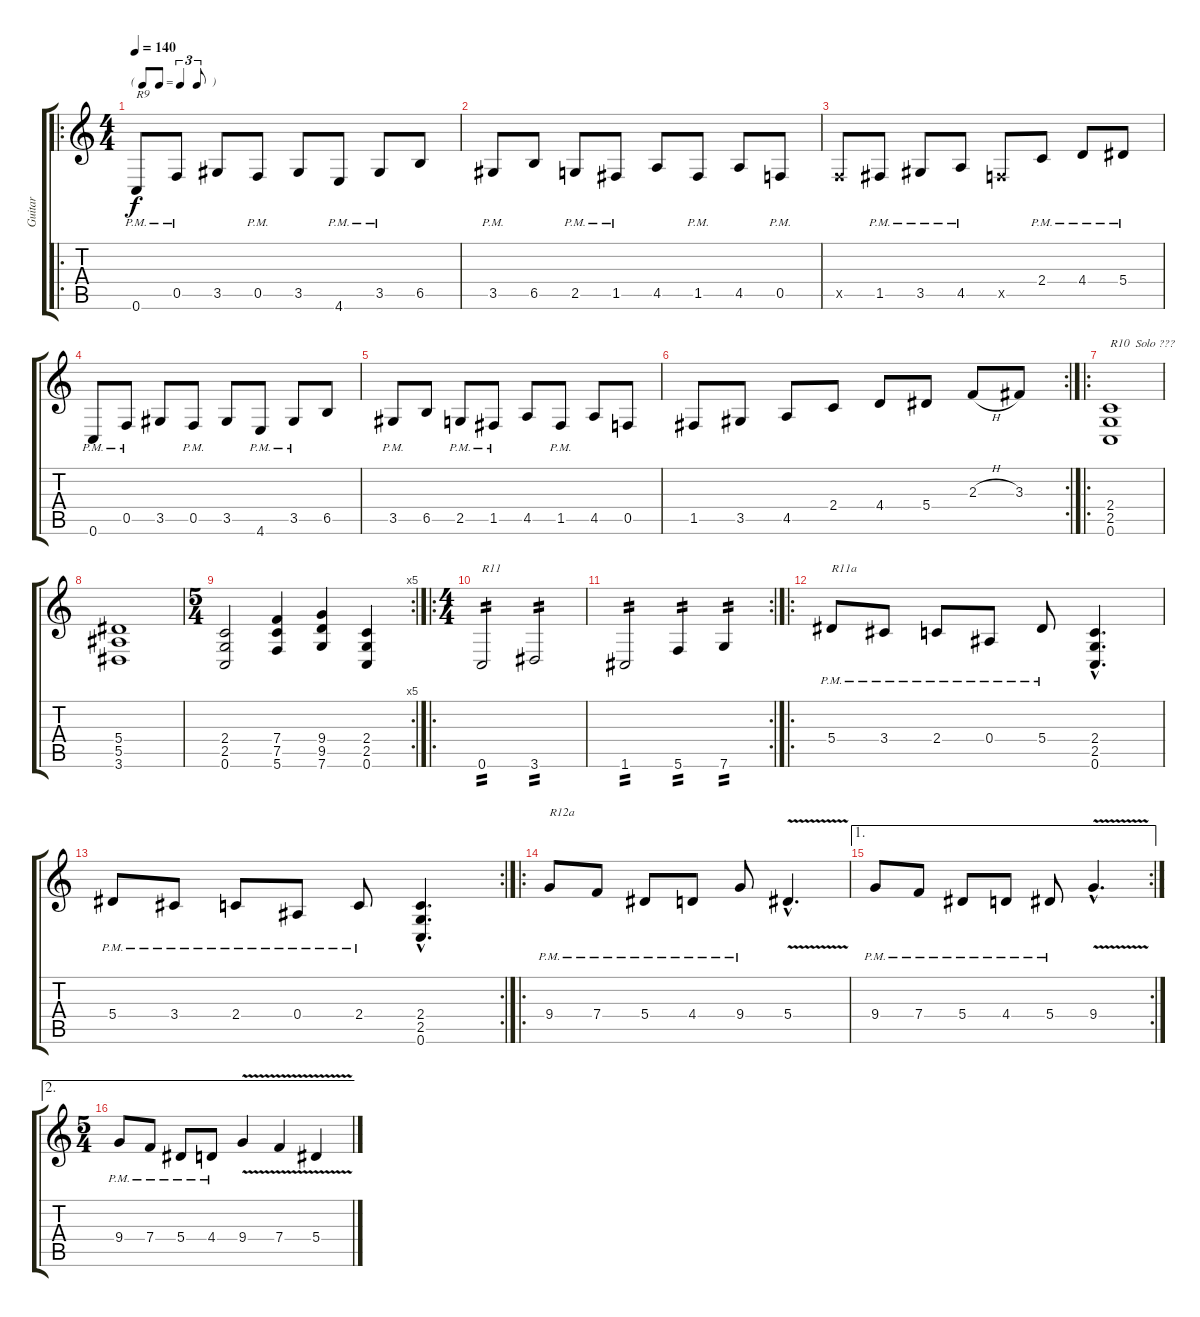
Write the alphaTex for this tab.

\track ("Guitar" "Guitar") {instrument distortionguitar}
\staff {score tabs}
\tuning (C4 G3 Eb3 Bb2 F2 C2) {hide}
\ro
\ts (4 4)
\tf triplet8th
\tempo 140
\clef g2
\ks c
0.6{pm}.8{txt "R9" dy f} 0.5{pm}.8 3.5.8 0.5{pm}.8 3.5.8 4.6{pm}.8 3.5{pm}.8 6.5.8 |
3.5{pm}.8 6.5.8 2.5{pm}.8 1.5{pm}.8 4.5.8 1.5{pm}.8 4.5.8 0.5{pm}.8 |
0.5{x}.8 1.5{pm}.8 3.5{pm}.8 4.5{pm}.8 0.5{x}.8 2.4{pm}.8 4.4{pm}.8 5.4{pm}.8 |
0.6{pm}.8 0.5{pm}.8 3.5.8 0.5{pm}.8 3.5.8 4.6{pm}.8 3.5{pm}.8 6.5.8 |
3.5{pm}.8 6.5.8 2.5{pm}.8 1.5{pm}.8 4.5.8 1.5{pm}.8 4.5.8 0.5.8 |
\rc 2
1.5.8 3.5.8 4.5.8 2.4.8 4.4.8 5.4.8 2.3{h}.8 3.3.8 |
\ro
(2.4 2.5 0.6).1{txt "R10  Solo ???"} |
(5.4 5.5 3.6).1 |
\rc 5
\ts (5 4)
(2.4 2.5 0.6).2 (7.4 7.5 5.6).4 (9.4 9.5 7.6).4 (2.4 2.5 0.6).4 |
\ro
\ts (4 4)
0.6.2{txt "R11" tp 2} 3.6.2{tp 2} |
\rc 2
1.6.2{tp 2} 5.6.4{tp 2} 7.6.4{tp 2} |
\ro
5.4{pm}.8{txt "R11a"} 3.4{pm}.8 2.4{pm}.8 0.4{pm}.8 5.4{pm}.8 (2.4{hac} 2.5{hac} 0.6{hac}).4{d} |
\rc 2
5.4{pm}.8 3.4{pm}.8 2.4{pm}.8 0.4{pm}.8 2.4{pm}.8 (2.4{hac} 2.5{hac} 0.6{hac}).4{d} |
\ro
9.4{pm}.8{txt "R12a"} 7.4{pm}.8 5.4{pm}.8 4.4{pm}.8 9.4{pm}.8 5.4{v hac}.4{d} |
\ae 1
\rc 2
9.4{pm}.8 7.4{pm}.8 5.4{pm}.8 4.4{pm}.8 5.4{pm}.8 9.4{v hac}.4{d} |
\ae 2
\ts (5 4)
9.4{pm}.8 7.4{pm}.8 5.4{pm}.8 4.4{pm}.8 9.4{v}.4 7.4{v}.4 5.4{v}.4
